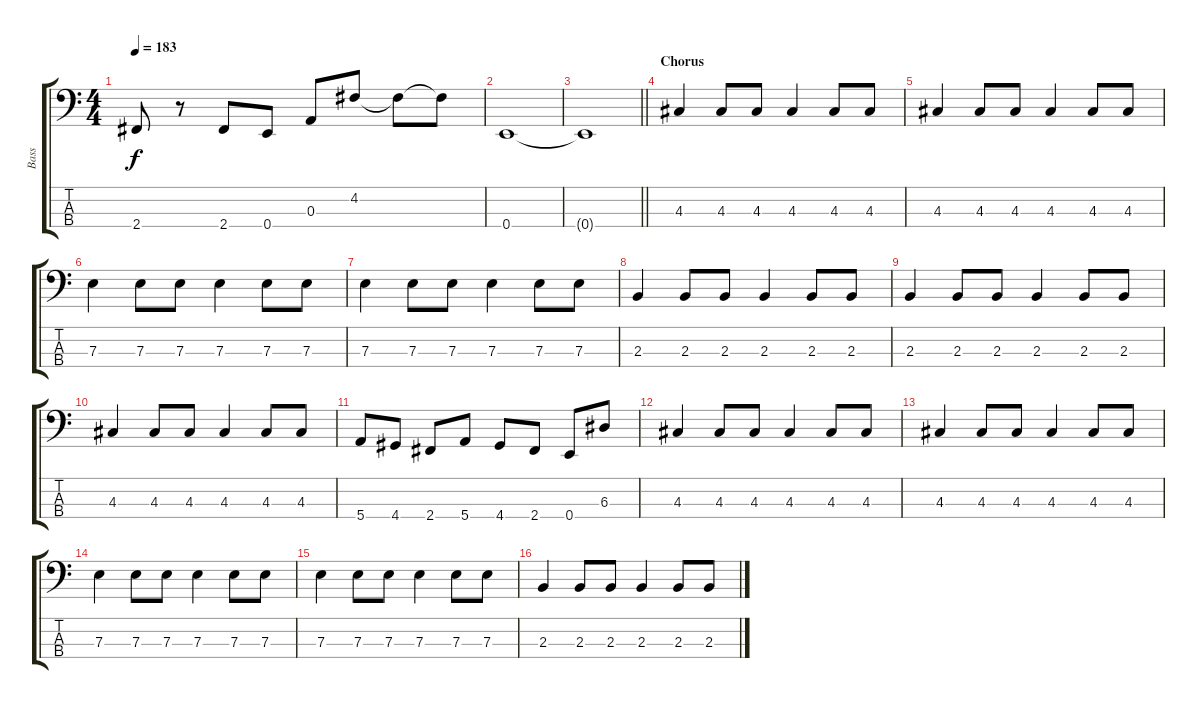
\track ("Bass" "Bass") {instrument electricbassfinger}
\staff {score tabs}
\tuning (G2 D2 A1 E1) {hide}
\ts (4 4)
\tempo 183
\clef f4
\ks c
2.4.8{dy f} r.8 2.4.8 0.4.8 0.3.8 4.2.8 4.2{t}.8 4.2{t}.8 |
0.4.1 |
\barLineRight lightlight
0.4{t}.1 |
\section ("" "Chorus")
4.3.4 4.3.8 4.3.8 4.3.4 4.3.8 4.3.8 |
4.3.4 4.3.8 4.3.8 4.3.4 4.3.8 4.3.8 |
7.3.4 7.3.8 7.3.8 7.3.4 7.3.8 7.3.8 |
7.3.4 7.3.8 7.3.8 7.3.4 7.3.8 7.3.8 |
2.3.4 2.3.8 2.3.8 2.3.4 2.3.8 2.3.8 |
2.3.4 2.3.8 2.3.8 2.3.4 2.3.8 2.3.8 |
4.3.4 4.3.8 4.3.8 4.3.4 4.3.8 4.3.8 |
5.4.8 4.4.8 2.4.8 5.4.8 4.4.8 2.4.8 0.4.8 6.3.8 |
4.3.4 4.3.8 4.3.8 4.3.4 4.3.8 4.3.8 |
4.3.4 4.3.8 4.3.8 4.3.4 4.3.8 4.3.8 |
7.3.4 7.3.8 7.3.8 7.3.4 7.3.8 7.3.8 |
7.3.4 7.3.8 7.3.8 7.3.4 7.3.8 7.3.8 |
2.3.4 2.3.8 2.3.8 2.3.4 2.3.8 2.3.8
